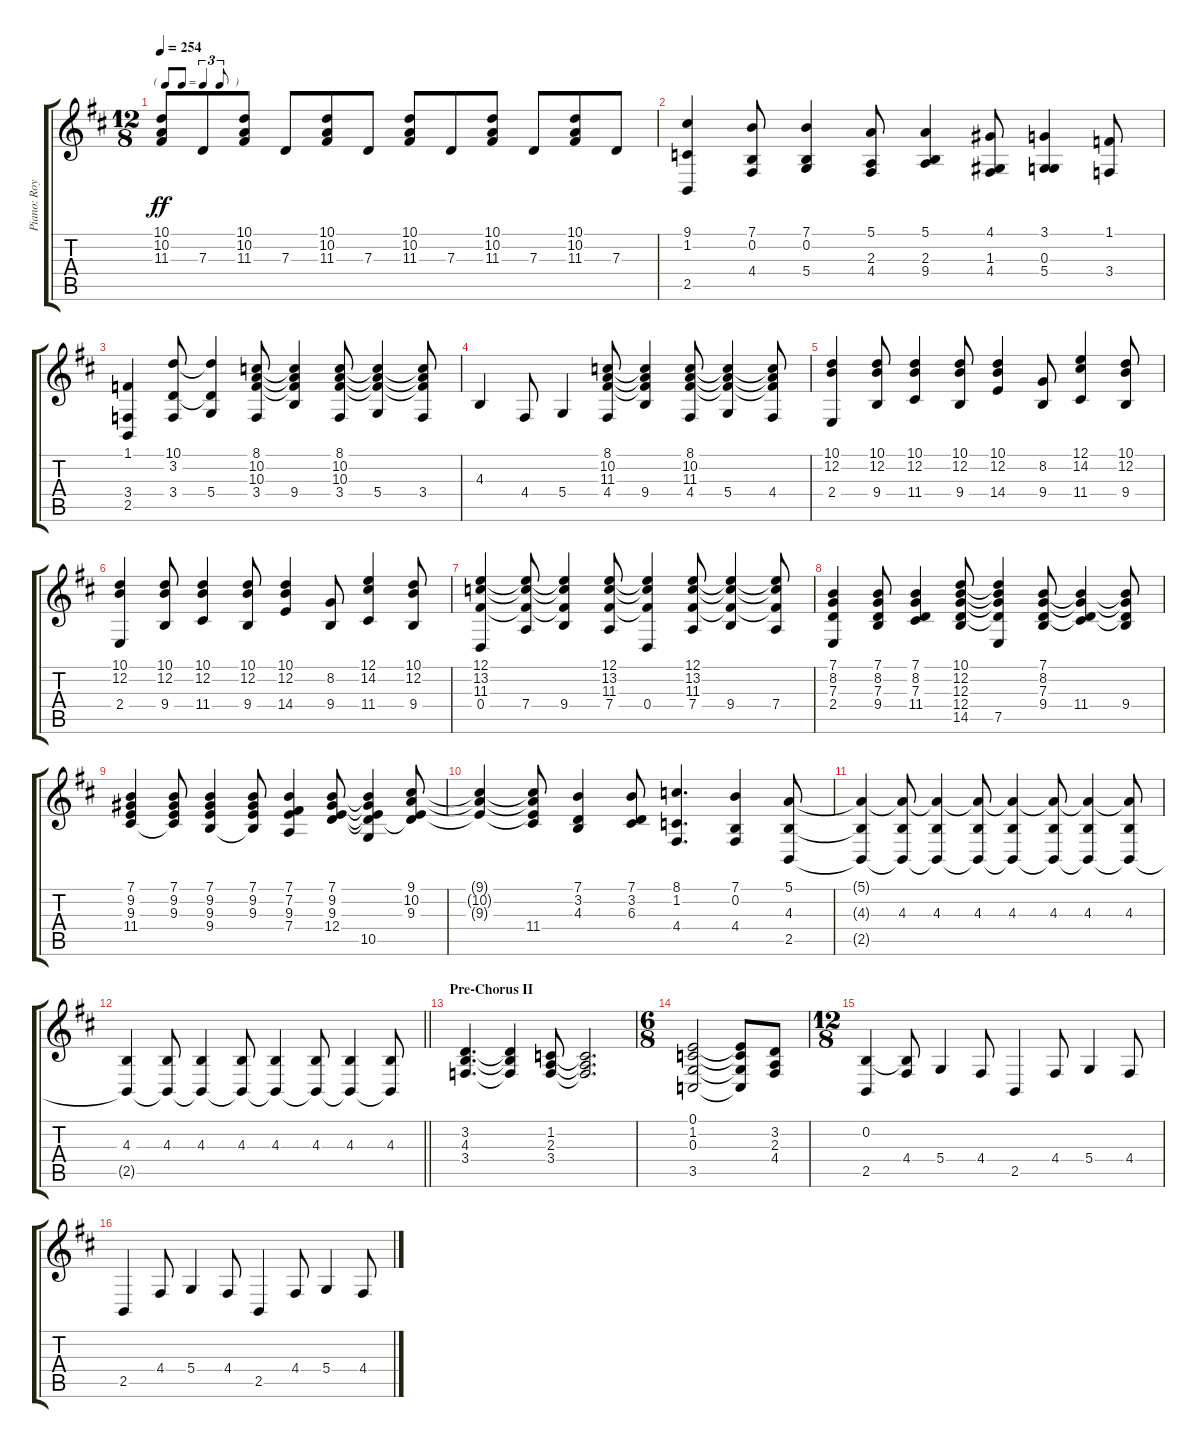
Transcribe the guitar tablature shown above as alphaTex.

\track ("Piano: Roy" "Piano: Roy") {instrument acousticgrandpiano}
\staff {score tabs}
\tuning (E4 B3 G3 D3 A2 E2) {hide}
\ts (12 8)
\tf triplet8th
\tempo 254
\clef g2
\ks d
(10.1 10.2 11.3).8{dy ff} 7.3.8 (10.1 10.2 11.3).8 7.3.8 (10.1 10.2 11.3).8 7.3.8 (10.1 10.2 11.3).8 7.3.8 (10.1 10.2 11.3).8 7.3.8 (10.1 10.2 11.3).8 7.3.8 |
(9.1 1.2 2.5).4 (7.1 0.2 4.4).8 (7.1 0.2 5.4).4 (5.1 2.3 4.4).8 (5.1 2.3 9.4).4 (4.1 1.3 4.4).8 (3.1 0.3 5.4).4 (1.1 3.4).8 |
(1.1 3.4 2.5).4 (10.1 3.2 3.4).8 (10.1{t} 3.2{t} 5.4).4 (8.1 10.2 10.3 3.4).8 (8.1{t} 10.2{t} 10.3{t} 9.4).4 (8.1 10.2 10.3 3.4).8 (8.1{t} 10.2{t} 10.3{t} 5.4).4 (8.1{t} 10.2{t} 10.3{t} 3.4).8 |
4.3.4 4.4.8 5.4.4 (8.1 10.2 11.3 4.4).8 (8.1{t} 10.2{t} 11.3{t} 9.4).4 (8.1 10.2 11.3 4.4).8 (8.1{t} 10.2{t} 11.3{t} 5.4).4 (8.1{t} 10.2{t} 11.3{t} 4.4).8 |
(10.1 12.2 2.4).4 (10.1 12.2 9.4).8 (10.1 12.2 11.4).4 (10.1 12.2 9.4).8 (10.1 12.2 14.4).4 (8.2 9.4).8 (12.1 14.2 11.4).4 (10.1 12.2 9.4).8 |
(10.1 12.2 2.4).4 (10.1 12.2 9.4).8 (10.1 12.2 11.4).4 (10.1 12.2 9.4).8 (10.1 12.2 14.4).4 (8.2 9.4).8 (12.1 14.2 11.4).4 (10.1 12.2 9.4).8 |
(12.1 13.2 11.3 0.4).4 (12.1{t} 13.2{t} 11.3{t} 7.4).8 (12.1{t} 13.2{t} 11.3{t} 9.4).4 (12.1 13.2 11.3 7.4).8 (12.1{t} 13.2{t} 11.3{t} 0.4).4 (12.1 13.2 11.3 7.4).8 (12.1{t} 13.2{t} 11.3{t} 9.4).4 (12.1{t} 13.2{t} 11.3{t} 7.4).8 |
(7.1 8.2 7.3 2.4).4 (7.1 8.2 7.3 9.4).8 (7.1 8.2 7.3 11.4).4 (10.1 12.2 12.3 12.4 14.5).8 (10.1{t} 12.2{t} 12.3{t} 12.4{t} 7.5).4 (7.1 8.2 7.3 9.4).8 (7.1{t} 8.2{t} 7.3{t} 11.4).4 (7.1{t} 8.2{t} 7.3{t} 9.4).8 |
(7.1 9.2 9.3 11.4).4 (7.1 9.2 9.3 11.4{t}).8 (7.1 9.2 9.3 9.4).4 (7.1 9.2 9.3 9.4{t}).8 (7.1 7.2 9.3 7.4).4 (7.1 9.2 9.3 12.4).8 (7.1{t} 9.2{t} 9.3{t} 12.4{t} 10.5).4 (9.1 10.2 9.3 12.4{t}).8 |
(9.1{t} 10.2{t} 9.3{t}).4 (9.1{t} 10.2{t} 9.3{t} 11.4).8 (7.1 3.2 4.3).4 (7.1 3.2 6.3).8 (8.1 1.2 4.4).4{d} (7.1 0.2 4.4).4 (5.1 4.3 2.5).8 |
(5.1{t} 4.3{t} 2.5{t}).4 (5.1{t} 4.3 2.5{t}).8 (5.1{t} 4.3 2.5{t}).4 (5.1{t} 4.3 2.5{t}).8 (5.1{t} 4.3 2.5{t}).4 (5.1{t} 4.3 2.5{t}).8 (5.1{t} 4.3 2.5{t}).4 (5.1{t} 4.3 2.5{t}).8 |
\barLineRight lightlight
(4.3 2.5{t}).4 (4.3 2.5{t}).8 (4.3 2.5{t}).4 (4.3 2.5{t}).8 (4.3 2.5{t}).4 (4.3 2.5{t}).8 (4.3 2.5{t}).4 (4.3 2.5{t}).8 |
\section ("" "Pre-Chorus II")
(3.2 4.3 3.4).4{d} (3.2{t} 4.3{t} 3.4{t}).4 (1.2 2.3 3.4).8 (1.2{t} 2.3{t} 3.4{t}).2{d} |
\ts (6 8)
(0.1 1.2 0.3 3.5).2 (0.1{t} 1.2{t} 0.3{t} 3.5{t}).8 (3.2 2.3 4.4).8 |
\ts (12 8)
(0.2 2.5).4 (0.2{t} 4.4).8 5.4.4 4.4.8 2.5.4 4.4.8 5.4.4 4.4.8 |
2.5.4 4.4.8 5.4.4 4.4.8 2.5.4 4.4.8 5.4.4 4.4.8
